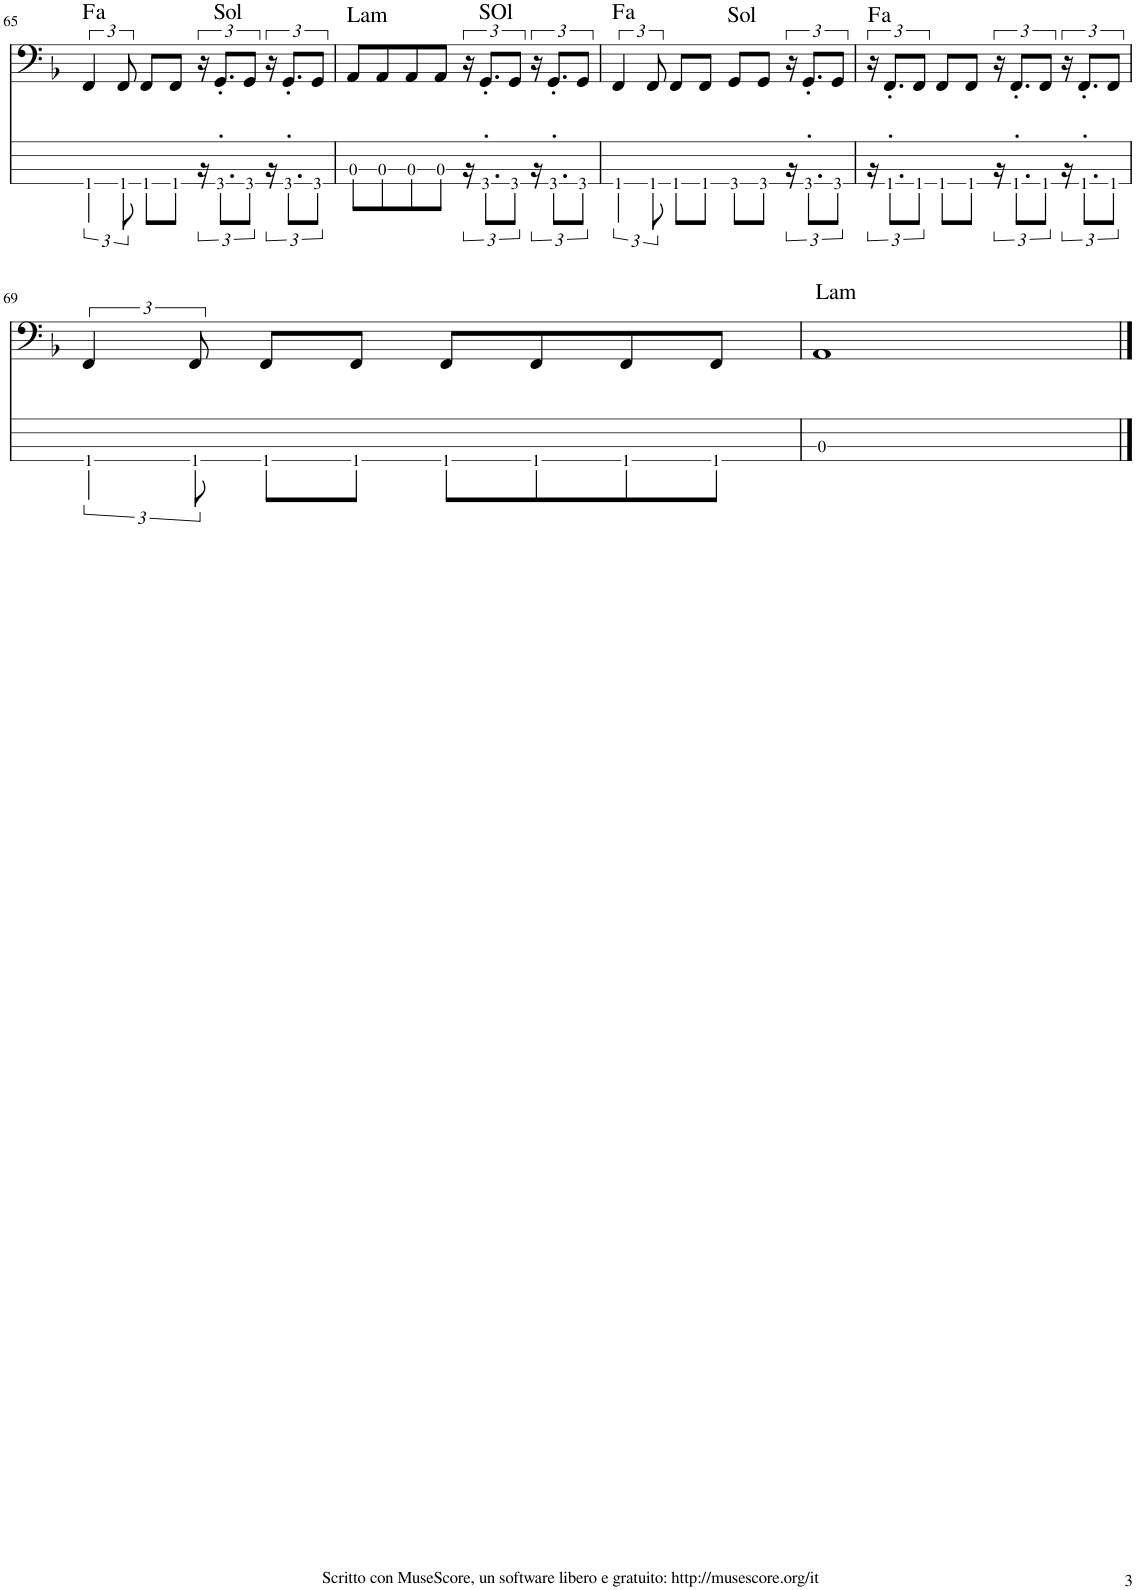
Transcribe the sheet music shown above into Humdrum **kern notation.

**kern	**kern	**harte
*part1	*part1	*part1
*staff2	*staff1	*
*I"Electric Bass	*	*
*I'El. B.	*	*
!!LO:PB:g=z
*	*clefF4	*
*Trd7c12	*Trd7c12	*
*k[b-]	*k[b-]	*
*M4/4	*M4/4	*
*met(c)	*met(c)	*
=65	=65	=65
!	!	!LO:H:kt=a
6FF\	6FF/	.
12FF\	12FF/	.
8FF\L	8FF/L	.
8FF\J	8FF/J	.
24r	24r	.
!	!	!LO:H:kt=Sol
12.GG'\L	12.GG'/L	N
12GG\J	12GG/J	.
24r	24r	.
12.GG'\L	12.GG'/L	.
12GG\J	12GG/J	.
=66	=66	=66
!	!	!LO:H:kt=Lam
8AA\L	8AA/L	N
8AA\	8AA/	.
8AA\	8AA/	.
8AA\J	8AA/J	.
24r	24r	.
!	!	!LO:H:kt=SOl
12.GG'\L	12.GG'/L	N
12GG\J	12GG/J	.
24r	24r	.
12.GG'\L	12.GG'/L	.
12GG\J	12GG/J	.
=67	=67	=67
!	!	!LO:H:kt=a
6FF\	6FF/	.
12FF\	12FF/	.
8FF\L	8FF/L	.
8FF\J	8FF/J	.
!	!	!LO:H:kt=Sol
8GG\L	8GG/L	N
8GG\J	8GG/J	.
24r	24r	.
12.GG'\L	12.GG'/L	.
12GG\J	12GG/J	.
=68	=68	=68
!	!	!LO:H:kt=a
24r	24r	.
12.FF'\L	12.FF'/L	.
12FF\J	12FF/J	.
8FF\L	8FF/L	.
8FF\J	8FF/J	.
24r	24r	.
12.FF'\L	12.FF'/L	.
12FF\J	12FF/J	.
24r	24r	.
12.FF'\L	12.FF'/L	.
12FF\J	12FF/J	.
!!LO:LB:g=z
=69	=69	=69
6FF\	6FF/	.
12FF\	12FF/	.
8FF\L	8FF/L	.
8FF\J	8FF/J	.
8FF\L	8FF/L	.
8FF\	8FF/	.
8FF\	8FF/	.
8FF\J	8FF/J	.
=70	=70	=70
!	!	!LO:H:kt=Lam
1AA	1AA	N
==	==	==
*-	*-	*-
